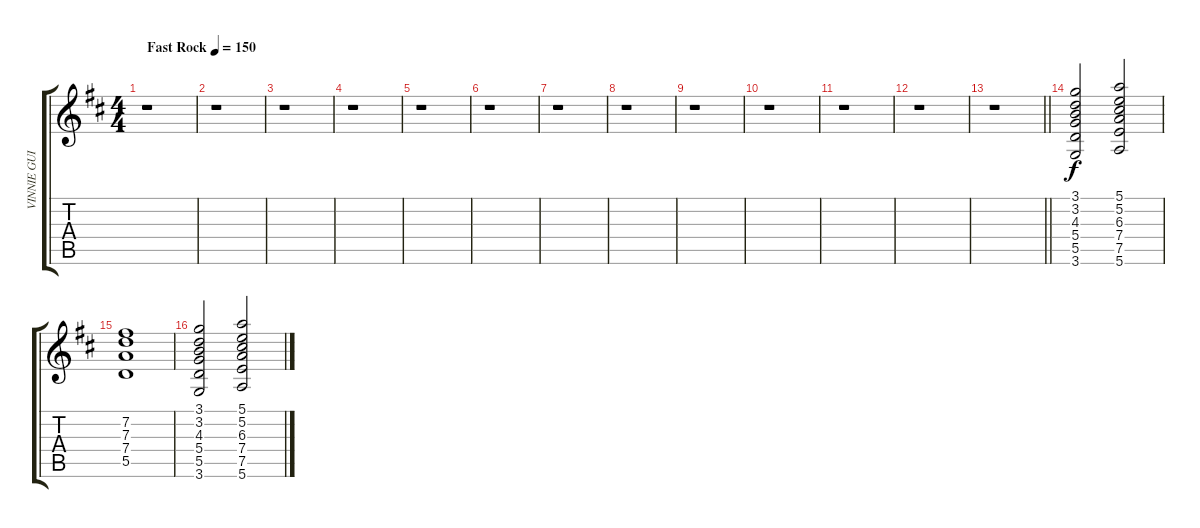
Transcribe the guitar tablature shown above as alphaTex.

\track ("VINNIE GUITAR 3" "VINNIE GUI") {instrument overdrivenguitar}
\staff {score tabs}
\tuning (E4 B3 G3 D3 A2 E2) {hide}
\ts (4 4)
\tempo (150 "Fast Rock")
\clef g2
\ks d
r.1{dy f instrument overdrivenguitar} |
r.1 |
r.1 |
r.1 |
r.1 |
r.1 |
r.1 |
r.1 |
r.1 |
r.1 |
r.1 |
r.1 |
\barLineRight lightlight
r.1 |
(3.1 3.2 4.3 5.4 5.5 3.6).2 (5.1 5.2 6.3 7.4 7.5 5.6).2 |
(7.2 7.3 7.4 5.5).1 |
(3.1 3.2 4.3 5.4 5.5 3.6).2 (5.1 5.2 6.3 7.4 7.5 5.6).2
